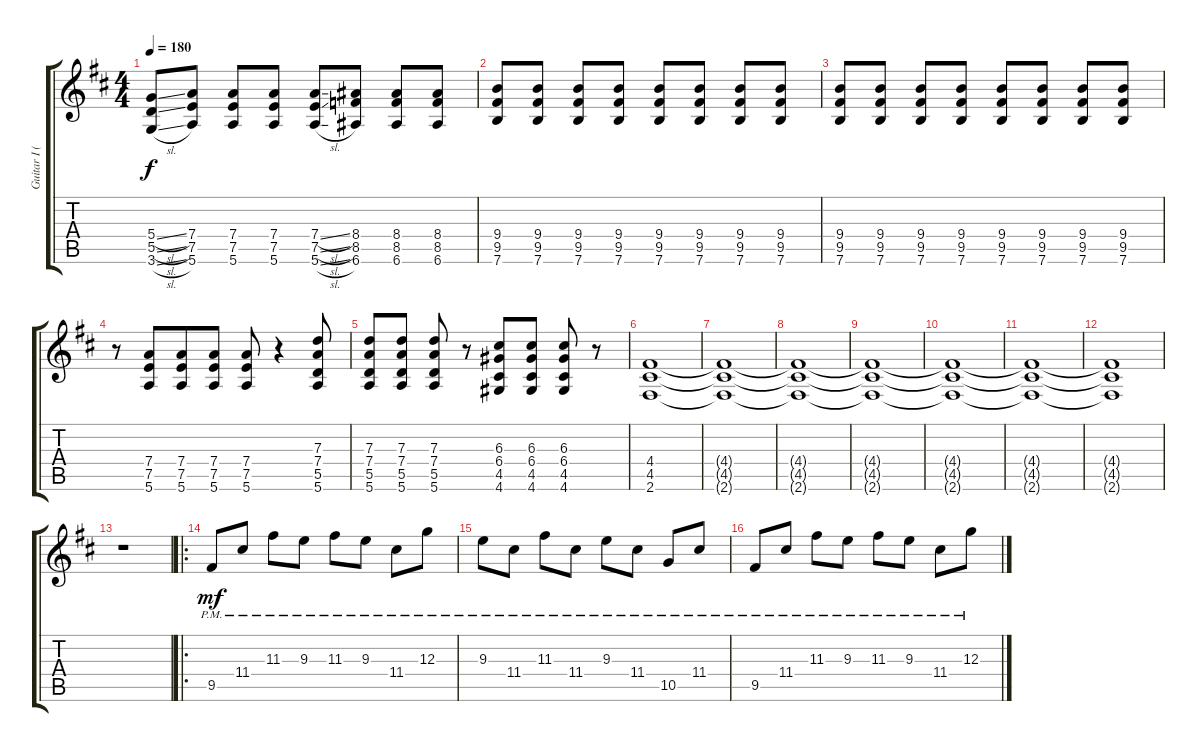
\track ("Guitar I (Standard Tuning)" "Guitar I (") {instrument distortionguitar}
\staff {score tabs}
\tuning (E4 B3 G3 D3 A2 E2) {hide}
\ts (4 4)
\tempo 180
\clef g2
\ks d
(5.4{sl} 5.5{sl} 3.6{sl}).8{dy f} (7.4 7.5 5.6).8 (7.4 7.5 5.6).8 (7.4 7.5 5.6).8 (7.4{sl} 7.5{sl} 5.6{sl}).8 (8.4 8.5 6.6).8 (8.4 8.5 6.6).8 (8.4 8.5 6.6).8 |
(9.4 9.5 7.6).8 (9.4 9.5 7.6).8 (9.4 9.5 7.6).8 (9.4 9.5 7.6).8 (9.4 9.5 7.6).8 (9.4 9.5 7.6).8 (9.4 9.5 7.6).8 (9.4 9.5 7.6).8 |
(9.4 9.5 7.6).8 (9.4 9.5 7.6).8 (9.4 9.5 7.6).8 (9.4 9.5 7.6).8 (9.4 9.5 7.6).8 (9.4 9.5 7.6).8 (9.4 9.5 7.6).8 (9.4 9.5 7.6).8 |
r.8 (7.4 7.5 5.6).8{beam merge} (7.4 7.5 5.6).8 (7.4 7.5 5.6).8 (7.4 7.5 5.6).8 r.4 (7.3 7.4 5.5 5.6).8 |
(7.3 7.4 5.5 5.6).8 (7.3 7.4 5.5 5.6).8 (7.3 7.4 5.5 5.6).8 r.8 (6.3 6.4 4.5 4.6).8 (6.3 6.4 4.5 4.6).8 (6.3 6.4 4.5 4.6).8 r.8 |
(4.4 4.5 2.6).1 |
(4.4{t} 4.5{t} 2.6{t}).1 |
(4.4{t} 4.5{t} 2.6{t}).1 |
(4.4{t} 4.5{t} 2.6{t}).1 |
(4.4{t} 4.5{t} 2.6{t}).1 |
(4.4{t} 4.5{t} 2.6{t}).1 |
(4.4{t} 4.5{t} 2.6{t}).1 |
r.1 |
\ro
9.5{pm}.8{dy mf} 11.4{pm}.8 11.3{pm}.8 9.3{pm}.8 11.3{pm}.8 9.3{pm}.8 11.4{pm}.8 12.3{pm}.8 |
9.3{pm}.8 11.4{pm}.8 11.3{pm}.8 11.4{pm}.8 9.3{pm}.8 11.4{pm}.8 10.5{pm}.8 11.4{pm}.8 |
9.5{pm}.8 11.4{pm}.8 11.3{pm}.8 9.3{pm}.8 11.3{pm}.8 9.3{pm}.8 11.4{pm}.8 12.3{pm}.8
